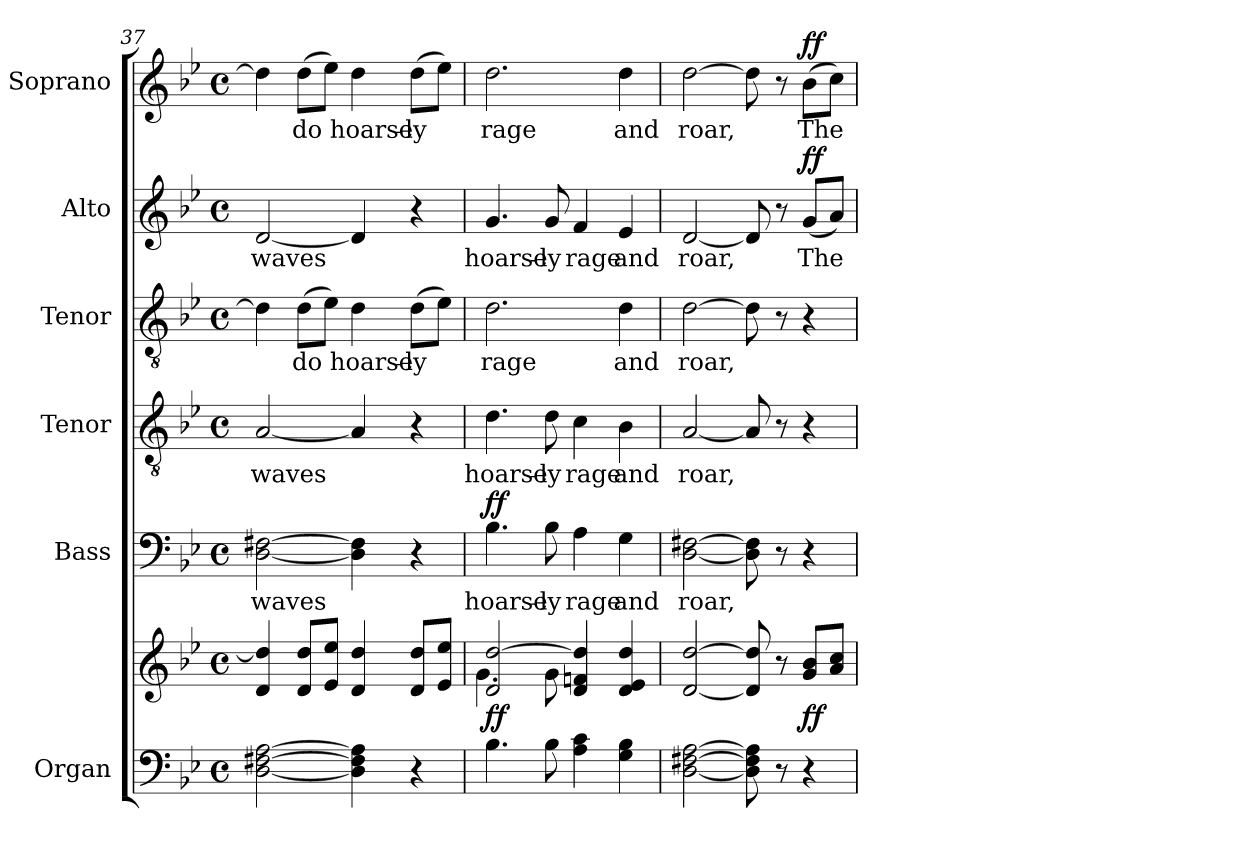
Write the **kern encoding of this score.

**kern	**kern	**dynam	**kern	**text	**dynam	**kern	**text	**kern	**text	**kern	**text	**dynam	**kern	**text	**dynam
*part6	*part6	*part6	*part5	*part5	*part5	*part4	*part4	*part3	*part3	*part2	*part2	*part2	*part1	*part1	*part1
*staff7	*staff6	*staff6/7	*staff5	*staff5	*staff5	*staff4	*staff4	*staff3	*staff3	*staff2	*staff2	*staff2	*staff1	*staff1	*staff1
*I"Organ	*	*	*I"Bass	*	*	*I"Tenor	*	*I"Tenor	*	*I"Alto	*	*	*I"Soprano	*	*
*I'Org.	*	*	*I'B.	*	*	*I'T.	*	*I'T.	*	*I'A.	*	*	*I'S.	*	*
*clefF4	*clefG2	*	*clefF4	*	*	*clefGv2	*	*clefGv2	*	*clefG2	*	*	*clefG2	*	*
*	*	*	*	*	*	*ITrd7c12	*	*ITrd7c12	*	*	*	*	*	*	*
*k[b-e-]	*k[b-e-]	*	*k[b-e-]	*	*	*k[b-e-]	*	*k[b-e-]	*	*k[b-e-]	*	*	*k[b-e-]	*	*
*B-:	*B-:	*	*B-:	*	*	*B-:	*	*B-:	*	*B-:	*	*	*B-:	*	*
*M4/4	*M4/4	*	*M4/4	*	*	*M4/4	*	*M4/4	*	*M4/4	*	*	*M4/4	*	*
*met(c)	*met(c)	*	*met(c)	*	*	*met(c)	*	*met(c)	*	*met(c)	*	*	*met(c)	*	*
=37	=37	=37	=37	=37	=37	=37	=37	=37	=37	=37	=37	=37	=37	=37	=37
!	!	!	!	!LO:LY:b:color=#000000	!	!	!	!	!	!	!	!	!	!	!
!	!	!	!	!	!	!	!LO:LY:b:color=#000000	!	!	!	!	!	!	!	!
!	!	!	!	!	!	!	!	!	!	!	!LO:LY:b:color=#000000	!	!	!	!
[<2Di\ [>2F#Xi [>2Ai	4di/ 4ddi]	.	[<2Di\ [>2F#Xi	waves	.	[<2AAi/	waves	4Di\]	.	[<2di/	waves	.	4ddi\]	.	.
!	!	!	!	!	!	!	!	!	!LO:LY:b:color=#000000	!	!	!	!	!	!
!	!	!	!	!	!	!	!	!	!	!	!	!	!	!LO:LY:b:color=#000000	!
.	8di/ 8ddiL	.	.	.	.	.	.	(8Di\L	do	.	.	.	(8ddi\L	do	.
.	8e-i/ 8ee-iJ	.	.	.	.	.	.	8E-i\J)	.	.	.	.	8ee-i\J)	.	.
!	!	!	!	!	!	!	!	!	!LO:LY:b:color=#000000	!	!	!	!	!	!
!	!	!	!	!	!	!	!	!	!	!	!	!	!	!LO:LY:b:color=#000000	!
4Di\] 4F#i] 4Ai]	4di/ 4ddi	.	4Di\] 4F#i]	.	.	4AAi/]	.	4Di\	hoarse-	4di/]	.	.	4ddi\	hoarse-	.
!	!	!	!	!	!	!	!	!	!LO:LY:b:color=#000000	!	!	!	!	!	!
!	!	!	!	!	!	!	!	!	!	!	!	!	!	!LO:LY:b:color=#000000	!
4r	8di/ 8ddiL	.	4r	.	.	4r	.	(8Di\L	-ly	4r	.	.	(8ddi\L	-ly	.
.	8e-i/ 8ee-iJ	.	.	.	.	.	.	8E-i\J)	.	.	.	.	8ee-i\J)	.	.
!!LO:LB:g=z
=38	=38	=38	=38	=38	=38	=38	=38	=38	=38	=38	=38	=38	=38	=38	=38
*	*^	*	*	*	*	*	*	*	*	*	*	*	*	*	*
!	!	!	!	!	!LO:LY:b:color=#000000	!	!	!	!	!	!	!	!	!	!	!
!	!	!	!	!	!	!	!	!LO:LY:b:color=#000000	!	!	!	!	!	!	!	!
!	!	!	!	!	!	!	!	!	!	!LO:LY:b:color=#000000	!	!	!	!	!	!
!	!	!	!	!	!	!	!	!	!	!	!	!LO:LY:b:color=#000000	!	!	!	!
!	!	!	!	!	!	!	!	!	!	!	!	!	!	!	!LO:LY:b:color=#000000	!
4.B-i\	2di/ [>2ddi	4.gi\	ff	4.B-i\	hoarse-	ff	4.Di\	hoarse-	2.Di\	rage	4.gi/	hoarse-	.	2.ddi\	rage	.
!	!	!	!	!	!LO:LY:b:color=#000000	!	!	!	!	!	!	!	!	!	!	!
!	!	!	!	!	!	!	!	!LO:LY:b:color=#000000	!	!	!	!	!	!	!	!
!	!	!	!	!	!	!	!	!	!	!	!	!LO:LY:b:color=#000000	!	!	!	!
8B-i\	.	8gi\	.	8B-i\	-ly	.	8Di\	-ly	.	.	8gi/	-ly	.	.	.	.
!	!	!	!	!	!LO:LY:b:color=#000000	!	!	!	!	!	!	!	!	!	!	!
!	!	!	!	!	!	!	!	!LO:LY:b:color=#000000	!	!	!	!	!	!	!	!
!	!	!	!	!	!	!	!	!	!	!	!	!LO:LY:b:color=#000000	!	!	!	!
4Ai\ 4ci	4di/ 4fni 4ddi]	2ryy	.	4Ai\	rage	.	4Ci\	rage	.	.	4fi/	rage	.	.	.	.
!	!	!	!	!	!LO:LY:b:color=#000000	!	!	!	!	!	!	!	!	!	!	!
!	!	!	!	!	!	!	!	!LO:LY:b:color=#000000	!	!	!	!	!	!	!	!
!	!	!	!	!	!	!	!	!	!	!LO:LY:b:color=#000000	!	!	!	!	!	!
!	!	!	!	!	!	!	!	!	!	!	!	!LO:LY:b:color=#000000	!	!	!	!
!	!	!	!	!	!	!	!	!	!	!	!	!	!	!	!LO:LY:b:color=#000000	!
4Gi\ 4B-i	4di/ 4e-i 4ddi	.	.	4Gi\	and	.	4BB-i\	and	4Di\	and	4e-i/	and	.	4ddi\	and	.
*	*v	*v	*	*	*	*	*	*	*	*	*	*	*	*	*	*
=39	=39	=39	=39	=39	=39	=39	=39	=39	=39	=39	=39	=39	=39	=39	=39
!	!	!	!	!LO:LY:b:color=#000000	!	!	!	!	!	!	!	!	!	!	!
!	!	!	!	!	!	!	!LO:LY:b:color=#000000	!	!	!	!	!	!	!	!
!	!	!	!	!	!	!	!	!	!LO:LY:b:color=#000000	!	!	!	!	!	!
!	!	!	!	!	!	!	!	!	!	!	!LO:LY:b:color=#000000	!	!	!	!
!	!	!	!	!	!	!	!	!	!	!	!	!	!	!LO:LY:b:color=#000000	!
[<2Di\ [>2F#Xi [>2Ai	[<2di/ [>2ddi	.	[<2Di\ [>2F#Xi	roar,	.	[<2AAi/	roar,	[>2Di\	roar,	[<2di/	roar,	.	[>2ddi\	roar,	.
8Di\] 8F#i] 8Ai]	8di/] 8ddi]	.	8Di\] 8F#i]	.	.	8AAi/]	.	8Di\]	.	8di/]	.	.	8ddi\]	.	.
8r	8r	.	8r	.	.	8r	.	8r	.	8r	.	.	8r	.	.
!	!	!	!	!	!	!	!	!	!	!	!LO:LY:b:color=#000000	!	!	!	!
!	!	!	!	!	!	!	!	!	!	!	!	!	!	!LO:LY:b:color=#000000	!
4r	8gi/ 8b-iL	ff	4r	.	.	4r	.	4r	.	(8gi/L	The	ff	(8b-i\L	The	ff
.	8ai/ 8cciJ	.	.	.	.	.	.	.	.	8ai/J)	.	.	8cci\J)	.	.
=	=	=	=	=	=	=	=	=	=	=	=	=	=	=	=
*-	*-	*-	*-	*-	*-	*-	*-	*-	*-	*-	*-	*-	*-	*-	*-
